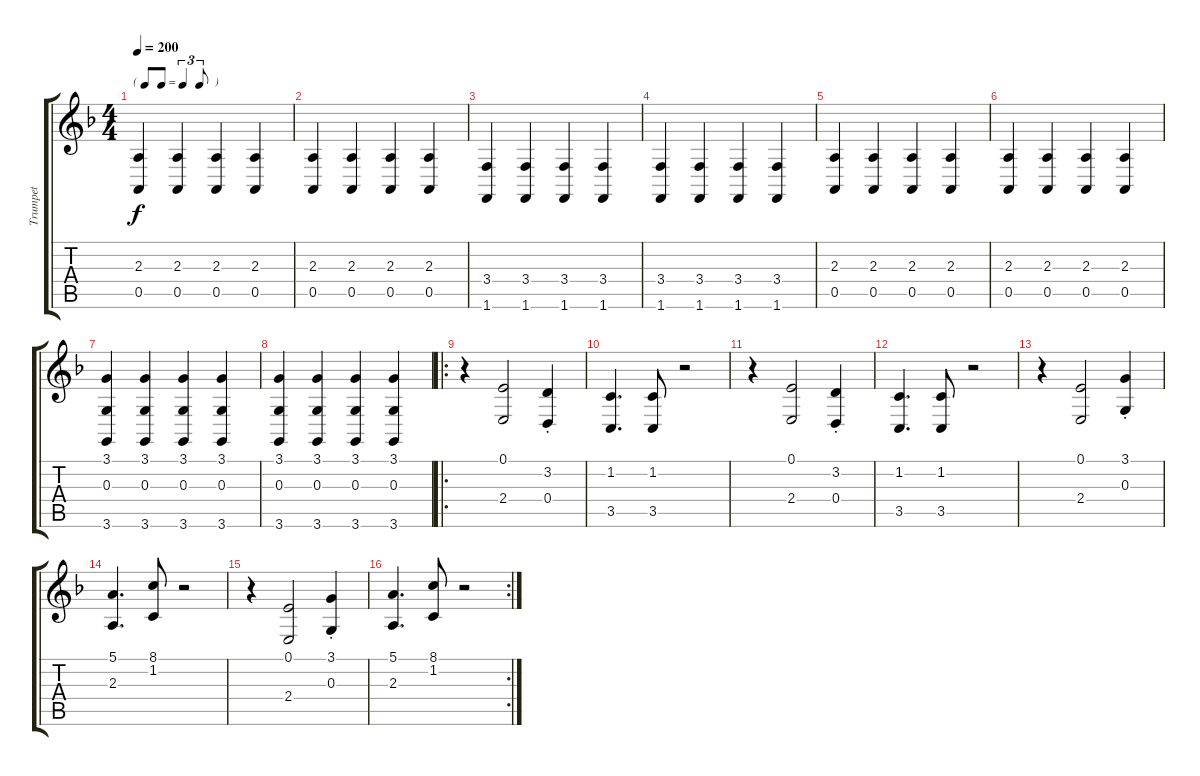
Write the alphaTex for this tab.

\track ("Trumpet" "Trumpet") {instrument trumpet}
\staff {score tabs}
\tuning (E4 B3 G3 D3 A2 E2) {hide}
\ts (4 4)
\tf triplet8th
\tempo 200
\clef g2
\ks f
(2.3 0.5).4{dy f} (2.3 0.5).4 (2.3 0.5).4 (2.3 0.5).4 |
(2.3 0.5).4 (2.3 0.5).4 (2.3 0.5).4 (2.3 0.5).4 |
(3.4 1.6).4 (3.4 1.6).4 (3.4 1.6).4 (3.4 1.6).4 |
(3.4 1.6).4 (3.4 1.6).4 (3.4 1.6).4 (3.4 1.6).4 |
(2.3 0.5).4 (2.3 0.5).4 (2.3 0.5).4 (2.3 0.5).4 |
(2.3 0.5).4 (2.3 0.5).4 (2.3 0.5).4 (2.3 0.5).4 |
(3.1 0.3 3.6).4 (3.1 0.3 3.6).4 (3.1 0.3 3.6).4 (3.1 0.3 3.6).4 |
(3.1 0.3 3.6).4 (3.1 0.3 3.6).4 (3.1 0.3 3.6).4 (3.1 0.3 3.6).4 |
\ro
r.4 (0.1 2.4).2 (3.2 0.4{st}).4 |
(1.2 3.5).4{d} (1.2 3.5).8 r.2 |
r.4 (0.1 2.4).2 (3.2 0.4{st}).4 |
(1.2 3.5).4{d} (1.2 3.5).8 r.2 |
r.4 (0.1 2.4).2 (3.1 0.3{st}).4 |
(5.1 2.3).4{d} (8.1 1.2).8 r.2 |
r.4 (0.1 2.4).2 (3.1 0.3{st}).4 |
\rc 2
(5.1 2.3).4{d} (8.1 1.2).8 r.2
